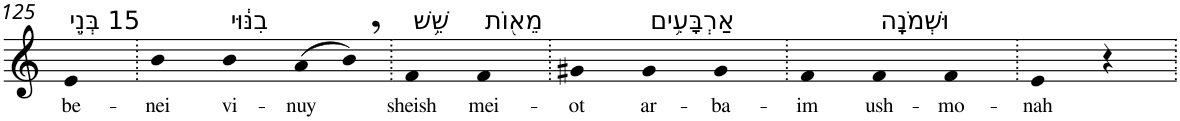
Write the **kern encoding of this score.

**kern	**text
*part1	*part1
*staff1	*staff1
*I"Piano	*
*I'Pno	*
!!LO:PB:g=z
*clefG2	*
*k[]	*
=125	=125
!LO:TX:a:t=15 בְּנֵ֣י	!
!	!LO:LY:b
4e	be-
=126.	=126.
!	!LO:LY:b
4b	-nei
!LO:TX:a:t=בִנּ֔וּי	!
!	!LO:LY:b
4b	vi-
!	!LO:LY:b
(>8a	-nuy
8b,)	.
=127.	=127.
!LO:TX:a:t=שֵׁ֥שׁ	!
!	!LO:LY:b
4f	sheish
!LO:TX:a:t=מֵא֖וֹת	!
!	!LO:LY:b
4f	mei-
=128.	=128.
!	!LO:LY:b
4g#X	-ot
!LO:TX:a:t=אַרְבָּעִ֥ים	!
!	!LO:LY:b
4g#	ar-
!	!LO:LY:b
4g#	-ba-
=129.	=129.
!	!LO:LY:b
4f	-im
!LO:TX:a:t=וּשְׁמֹנָֽה	!
!	!LO:LY:b
4f	ush-
!	!LO:LY:b
4f	-mo-
=130.	=130.
!	!LO:LY:b
4e	-nah
4r	.
=.	=.
*-	*-
